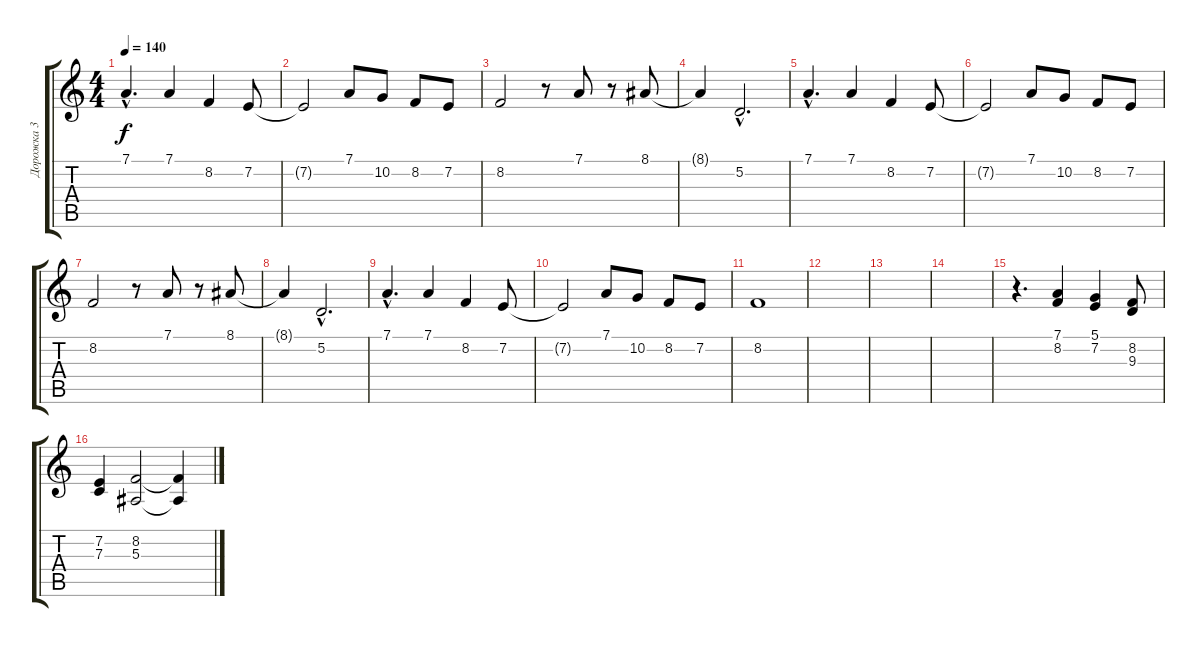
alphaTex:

\track ("Дорожка 3" "Дорожка 3") {instrument synthvoice}
\staff {score tabs}
\tuning (D4 A3 F3 C3 G2 D2) {hide}
\ts (4 4)
\tempo 140
\clef g2
\ks c
7.1{hac}.4{d dy f} 7.1.4 8.2.4 7.2.8 |
7.2{t}.2 7.1.8 10.2.8 8.2.8 7.2.8 |
8.2.2 r.8 7.1.8 r.8 8.1.8 |
8.1{t}.4 5.2{hac}.2{d} |
7.1{hac}.4{d} 7.1.4 8.2.4 7.2.8 |
7.2{t}.2 7.1.8 10.2.8 8.2.8 7.2.8 |
8.2.2 r.8 7.1.8 r.8 8.1.8 |
8.1{t}.4 5.2{hac}.2{d} |
7.1{hac}.4{d} 7.1.4 8.2.4 7.2.8 |
7.2{t}.2 7.1.8 10.2.8 8.2.8 7.2.8 |
8.2.1 |
|
|
|
r.4{d} (7.1 8.2).4 (5.1 7.2).4 (8.2 9.3).8 |
(7.2 7.3).4 (8.2 5.3).2 (8.2{t} 5.3{t}).4
